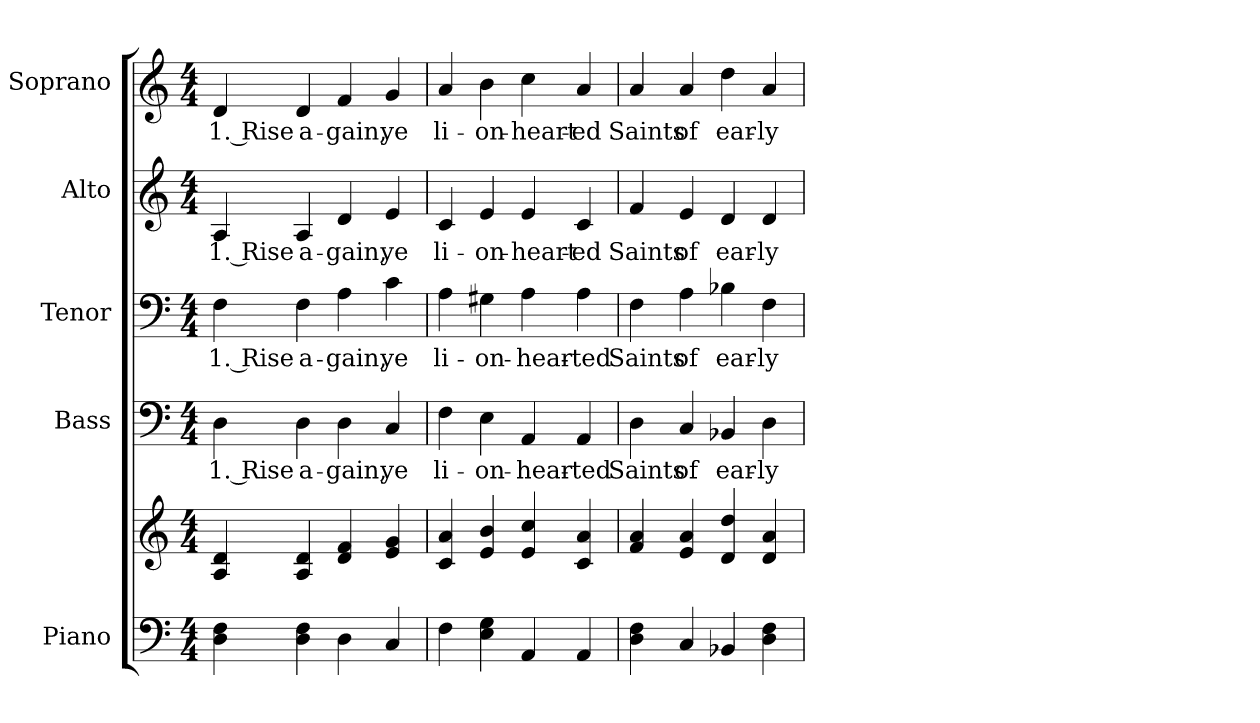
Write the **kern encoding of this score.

**kern	**kern	**kern	**text	**kern	**text	**kern	**text	**kern	**text
*part5	*part5	*part4	*part4	*part3	*part3	*part2	*part2	*part1	*part1
*staff6	*staff5	*staff4	*staff4	*staff3	*staff3	*staff2	*staff2	*staff1	*staff1
*I"Piano	*	*I"Bass	*	*I"Tenor	*	*I"Alto	*	*I"Soprano	*
*I'Pno.	*	*I'B.	*	*I'T.	*	*I'A.	*	*I'S.	*
!!LO:PB:g=z
*clefF4	*clefG2	*clefF4	*	*clefF4	*	*clefG2	*	*clefG2	*
*k[]	*k[]	*k[]	*	*k[]	*	*k[]	*	*k[]	*
*C:	*C:	*C:	*	*C:	*	*C:	*	*C:	*
*M4/4	*M4/4	*M4/4	*	*M4/4	*	*M4/4	*	*M4/4	*
*MM150	*MM150	*MM150	*	*MM150	*	*MM150	*	*MM150	*
=1	=1	=1	=1	=1	=1	=1	=1	=1	=1
!	!	!	!LO:LY:b:color=#000000	!	!	!	!	!	!
!	!	!	!	!	!LO:LY:b:color=#000000	!	!	!	!
!	!	!	!	!	!	!	!LO:LY:b:color=#000000	!	!
!	!	!	!	!	!	!	!	!	!LO:LY:b:color=#000000
4Di\ 4Fi	4Ai/ 4di	4Di\	1. Rise	4Fi\	1. Rise	4Ai/	1. Rise	4di/	1. Rise
!	!	!	!LO:LY:b:color=#000000	!	!	!	!	!	!
!	!	!	!	!	!LO:LY:b:color=#000000	!	!	!	!
!	!	!	!	!	!	!	!LO:LY:b:color=#000000	!	!
!	!	!	!	!	!	!	!	!	!LO:LY:b:color=#000000
4Di\ 4Fi	4Ai/ 4di	4Di\	a-	4Fi\	a-	4Ai/	a-	4di/	a-
!	!	!	!LO:LY:b:color=#000000	!	!	!	!	!	!
!	!	!	!	!	!LO:LY:b:color=#000000	!	!	!	!
!	!	!	!	!	!	!	!LO:LY:b:color=#000000	!	!
!	!	!	!	!	!	!	!	!	!LO:LY:b:color=#000000
4Di\	4di/ 4fi	4Di\	-gain,	4Ai\	-gain,	4di/	-gain,	4fi/	-gain,
!	!	!	!LO:LY:b:color=#000000	!	!	!	!	!	!
!	!	!	!	!	!LO:LY:b:color=#000000	!	!	!	!
!	!	!	!	!	!	!	!LO:LY:b:color=#000000	!	!
!	!	!	!	!	!	!	!	!	!LO:LY:b:color=#000000
4Ci/	4ei/ 4gi	4Ci/	ye	4ci\	ye	4ei/	ye	4gi/	ye
=2	=2	=2	=2	=2	=2	=2	=2	=2	=2
!	!	!	!LO:LY:b:color=#000000	!	!	!	!	!	!
!	!	!	!	!	!LO:LY:b:color=#000000	!	!	!	!
!	!	!	!	!	!	!	!LO:LY:b:color=#000000	!	!
!	!	!	!	!	!	!	!	!	!LO:LY:b:color=#000000
4Fi\	4ci/ 4ai	4Fi\	li-	4Ai\	li-	4ci/	li-	4ai/	li-
!	!	!	!LO:LY:b:color=#000000	!	!	!	!	!	!
!	!	!	!	!	!LO:LY:b:color=#000000	!	!	!	!
!	!	!	!	!	!	!	!LO:LY:b:color=#000000	!	!
!	!	!	!	!	!	!	!	!	!LO:LY:b:color=#000000
4Ei\ 4Gi	4ei/ 4bi	4Ei\	-on-	4G#Xi\	-on-	4ei/	-on-	4bi\	-on-
!	!	!	!LO:LY:b:color=#000000	!	!	!	!	!	!
!	!	!	!	!	!LO:LY:b:color=#000000	!	!	!	!
!	!	!	!	!	!	!	!LO:LY:b:color=#000000	!	!
!	!	!	!	!	!	!	!	!	!LO:LY:b:color=#000000
4AAi/	4ei/ 4cci	4AAi/	-hear-	4Ai\	-hear-	4ei/	-heart-	4cci\	-heart-
!	!	!	!LO:LY:b:color=#000000	!	!	!	!	!	!
!	!	!	!	!	!LO:LY:b:color=#000000	!	!	!	!
!	!	!	!	!	!	!	!LO:LY:b:color=#000000	!	!
!	!	!	!	!	!	!	!	!	!LO:LY:b:color=#000000
4AAi/	4ci/ 4ai	4AAi/	-ted	4Ai\	-ted	4ci/	-ed	4ai/	-ed
=3	=3	=3	=3	=3	=3	=3	=3	=3	=3
!	!	!	!LO:LY:b:color=#000000	!	!	!	!	!	!
!	!	!	!	!	!LO:LY:b:color=#000000	!	!	!	!
!	!	!	!	!	!	!	!LO:LY:b:color=#000000	!	!
!	!	!	!	!	!	!	!	!	!LO:LY:b:color=#000000
4Di\ 4Fi	4fi/ 4ai	4Di\	Saints	4Fi\	Saints	4fi/	Saints	4ai/	Saints
!	!	!	!LO:LY:b:color=#000000	!	!	!	!	!	!
!	!	!	!	!	!LO:LY:b:color=#000000	!	!	!	!
!	!	!	!	!	!	!	!LO:LY:b:color=#000000	!	!
!	!	!	!	!	!	!	!	!	!LO:LY:b:color=#000000
4Ci/	4ei/ 4ai	4Ci/	of	4Ai\	of	4ei/	of	4ai/	of
!	!	!	!LO:LY:b:color=#000000	!	!	!	!	!	!
!	!	!	!	!	!LO:LY:b:color=#000000	!	!	!	!
!	!	!	!	!	!	!	!LO:LY:b:color=#000000	!	!
!	!	!	!	!	!	!	!	!	!LO:LY:b:color=#000000
4BB-Xi/	4di/ 4ddi	4BB-Xi/	ear-	4B-Xi\	ear-	4di/	ear-	4ddi\	ear-
!	!	!	!LO:LY:b:color=#000000	!	!	!	!	!	!
!	!	!	!	!	!LO:LY:b:color=#000000	!	!	!	!
!	!	!	!	!	!	!	!LO:LY:b:color=#000000	!	!
!	!	!	!	!	!	!	!	!	!LO:LY:b:color=#000000
4Di\ 4Fi	4di/ 4ai	4Di\	-ly	4Fi\	-ly	4di/	-ly	4ai/	-ly
=	=	=	=	=	=	=	=	=	=
*-	*-	*-	*-	*-	*-	*-	*-	*-	*-
